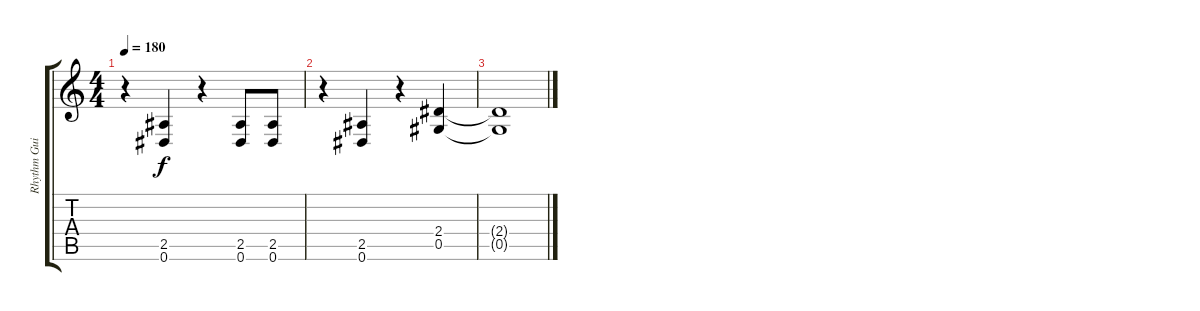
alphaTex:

\track ("Rhythm Guitar" "Rhythm Gui") {instrument distortionguitar}
\staff {score tabs}
\tuning (Eb4 Bb3 Gb3 Db3 Ab2 Eb2) {hide}
\ts (4 4)
\tempo 180
\clef g2
\ks c
r.4{dy f} (2.5 0.6).4 r.4 (2.5 0.6).8 (2.5 0.6).8 |
r.4 (2.5 0.6).4 r.4 (2.4 0.5).4 |
(2.4{t} 0.5{t}).1
